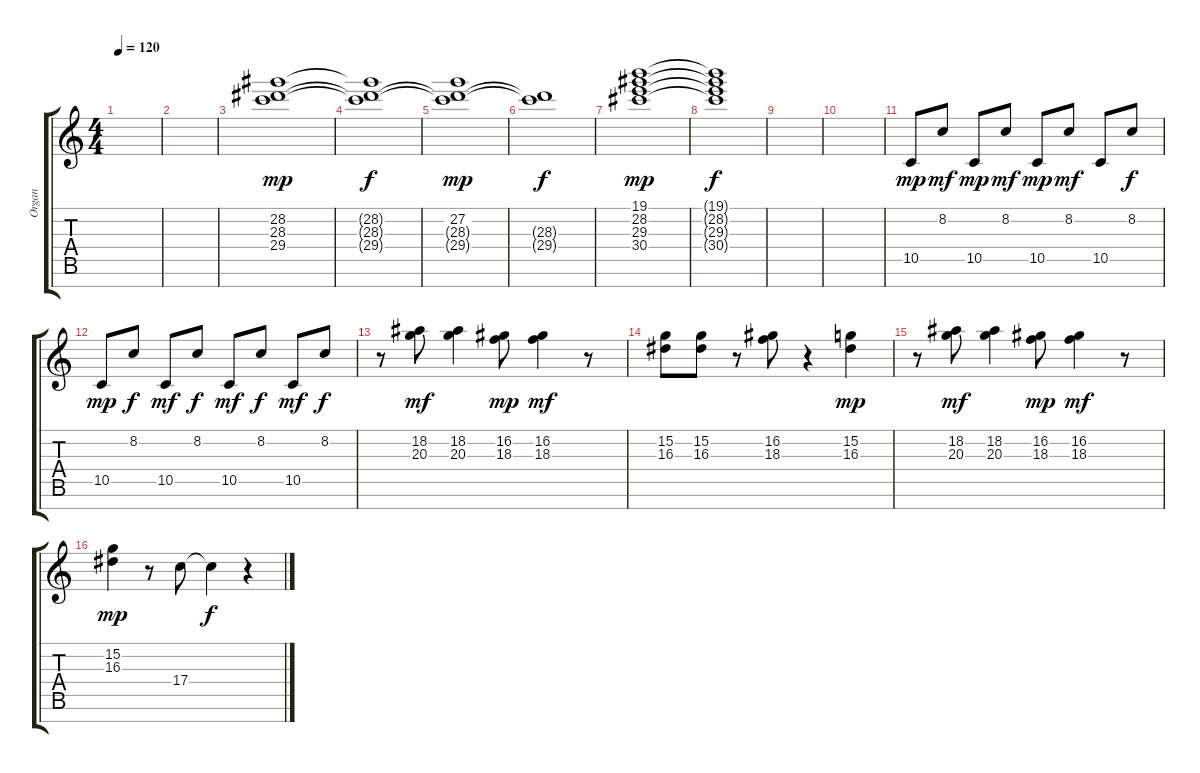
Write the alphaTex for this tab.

\track ("Organ" "Organ") {instrument rockorgan}
\staff {score tabs}
\tuning (E5 E4 B3 G3 D3 A2 E2) {hide}
\ts (4 4)
\tempo 120
\clef g2
\ks c
|
|
(28.2 28.3 29.4).1{dy mp} |
(28.2{t} 28.3{t} 29.4{t}).1{dy f} |
(27.2 28.3{t} 29.4{t}).1{dy mp} |
(28.3{t} 29.4{t}).1{dy f} |
(19.1 28.2 29.3 30.4).1{dy mp} |
(19.1{t} 28.2{t} 29.3{t} 30.4{t}).1{dy f} |
|
|
10.5.8{dy mp} 8.2.8{dy mf} 10.5.8{dy mp} 8.2.8{dy mf} 10.5.8{dy mp} 8.2.8{dy mf} 10.5.8 8.2.8{dy f} |
10.5.8{dy mp} 8.2.8{dy f} 10.5.8{dy mf} 8.2.8{dy f} 10.5.8{dy mf} 8.2.8{dy f} 10.5.8{dy mf} 8.2.8{dy f} |
r.8 (18.2 20.3).8{dy mf} (18.2 20.3).4 (16.2 18.3).8{dy mp} (16.2 18.3).4{dy mf} r.8 |
(15.2 16.3).8 (15.2 16.3).8 r.8 (16.2 18.3).8 r.4 (15.2 16.3).4{dy mp} |
r.8 (18.2 20.3).8{dy mf} (18.2 20.3).4 (16.2 18.3).8{dy mp} (16.2 18.3).4{dy mf} r.8 |
(15.2 16.3).4{dy mp} r.8 17.4.8 17.4{t}.4{dy f} r.4
